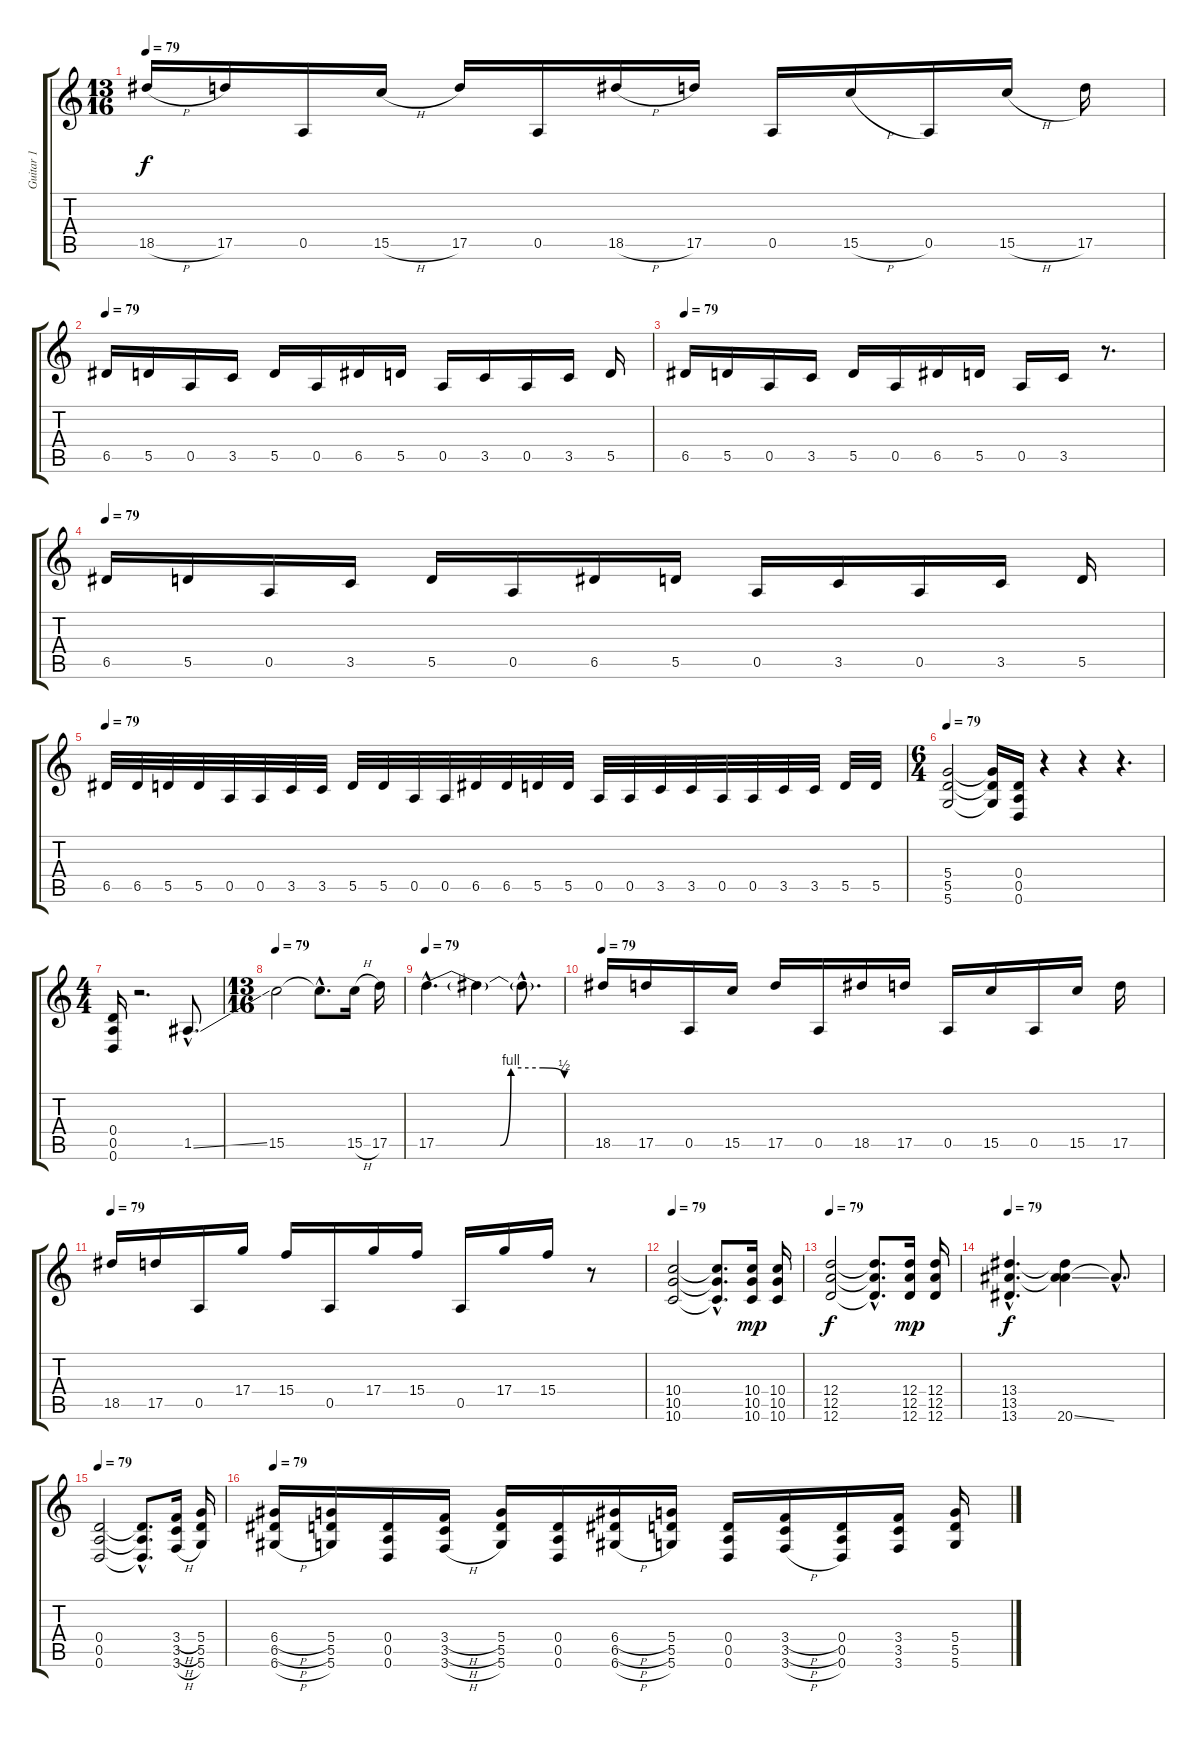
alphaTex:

\track ("Guitar 1" "Guitar 1") {instrument distortionguitar}
\staff {score tabs}
\tuning (E4 B3 G3 D3 A2 D2) {hide}
\ts (13 16)
\tempo 79
\clef g2
\ks c
18.5{h}.16{dy f} 17.5.16 0.5.16 15.5{h}.16 17.5.16 0.5.16 18.5{h}.16 17.5.16 0.5.16 15.5{h}.16 0.5.16 15.5{h}.16 17.5.16 |
\tempo 79
6.5.16{volume 9 instrument overdrivenguitar} 5.5.16 0.5.16 3.5.16 5.5.16 0.5.16 6.5.16 5.5.16 0.5.16 3.5.16 0.5.16 3.5.16 5.5.16 |
\tempo 79
6.5.16{volume 9 instrument overdrivenguitar} 5.5.16{volume 16} 0.5.16 3.5.16 5.5.16 0.5.16 6.5.16 5.5.16 0.5.16 3.5.16 r.8{d} |
\tempo 79
6.5.16{volume 9 instrument overdrivenguitar} 5.5.16 0.5.16 3.5.16 5.5.16 0.5.16 6.5.16 5.5.16 0.5.16 3.5.16 0.5.16 3.5.16 5.5.16 |
\tempo 79
6.5.32{volume 9 instrument overdrivenguitar} 6.5.32 5.5.32 5.5.32 0.5.32 0.5.32 3.5.32 3.5.32 5.5.32 5.5.32 0.5.32 0.5.32 6.5.32 6.5.32 5.5.32 5.5.32 0.5.32 0.5.32 3.5.32 3.5.32 0.5.32 0.5.32 3.5.32 3.5.32 5.5.32 5.5.32 |
\ts (6 4)
\tempo 79
(5.4 5.5 5.6).2{volume 13 instrument distortionguitar} (5.4{t} 5.5{t} 5.6{t}).16 (0.4 0.5 0.6).16 r.4 r.4 r.4{d} |
\ts (4 4)
(0.4 0.5 0.6).16 r.2{d} 1.5{ss hac}.8{d} |
\ts (13 16)
\tempo 79
15.5.2 15.5{hac t}.8{d} 15.5{h}.16 17.5.16 |
\tempo 79
17.5{be (custom 0 0 30 0 35 4 50 4 60 2) hac}.4{d} 17.5{t}.4 17.5{hac t}.8{d} |
\tempo 79
18.5.16 17.5.16 0.5.16 15.5.16 17.5.16 0.5.16 18.5.16 17.5.16 0.5.16 15.5.16 0.5.16 15.5.16 17.5.16 |
\tempo 79
18.5.16 17.5.16 0.5.16 17.4.16 15.4.16 0.5.16 17.4.16 15.4.16 0.5.16 17.4.16 15.4.16 r.8 |
\tempo 79
(10.4 10.5 10.6).2 (10.4{hac t} 10.5{hac t} 10.6{hac t}).8{d} (10.4 10.5 10.6).16{dy mp} (10.4 10.5 10.6).16 |
\tempo 79
(12.4 12.5 12.6).2{dy f} (12.4{hac t} 12.5{hac t} 12.6{hac t}).8{d} (12.4 12.5 12.6).16{dy mp} (12.4 12.5 12.6).16 |
\tempo 79
(13.4{hac} 13.5{hac} 13.6{hac}).4{d dy f} (13.4{t} 13.5{t} 20.6{ss}).4{instrument helicopter} 20.6{hac t}.8{d} |
\tempo 79
(0.4 0.5 0.6).2{volume 13 instrument distortionguitar} (0.4{hac t} 0.5{hac t} 0.6{hac t}).8{d} (3.4{h} 3.5{h} 3.6{h}).16 (5.4 5.5 5.6).16 |
\tempo 79
(6.4{h} 6.5{h} 6.6{h}).16{volume 13 instrument distortionguitar} (5.4 5.5 5.6).16 (0.4 0.5 0.6).16 (3.4{h} 3.5{h} 3.6{h}).16 (5.4 5.5 5.6).16 (0.4 0.5 0.6).16 (6.4{h} 6.5{h} 6.6{h}).16 (5.4 5.5 5.6).16 (0.4 0.5 0.6).16 (3.4{h} 3.5{h} 3.6{h}).16 (0.4 0.5 0.6).16 (3.4 3.5 3.6).16 (5.4 5.5 5.6).16
